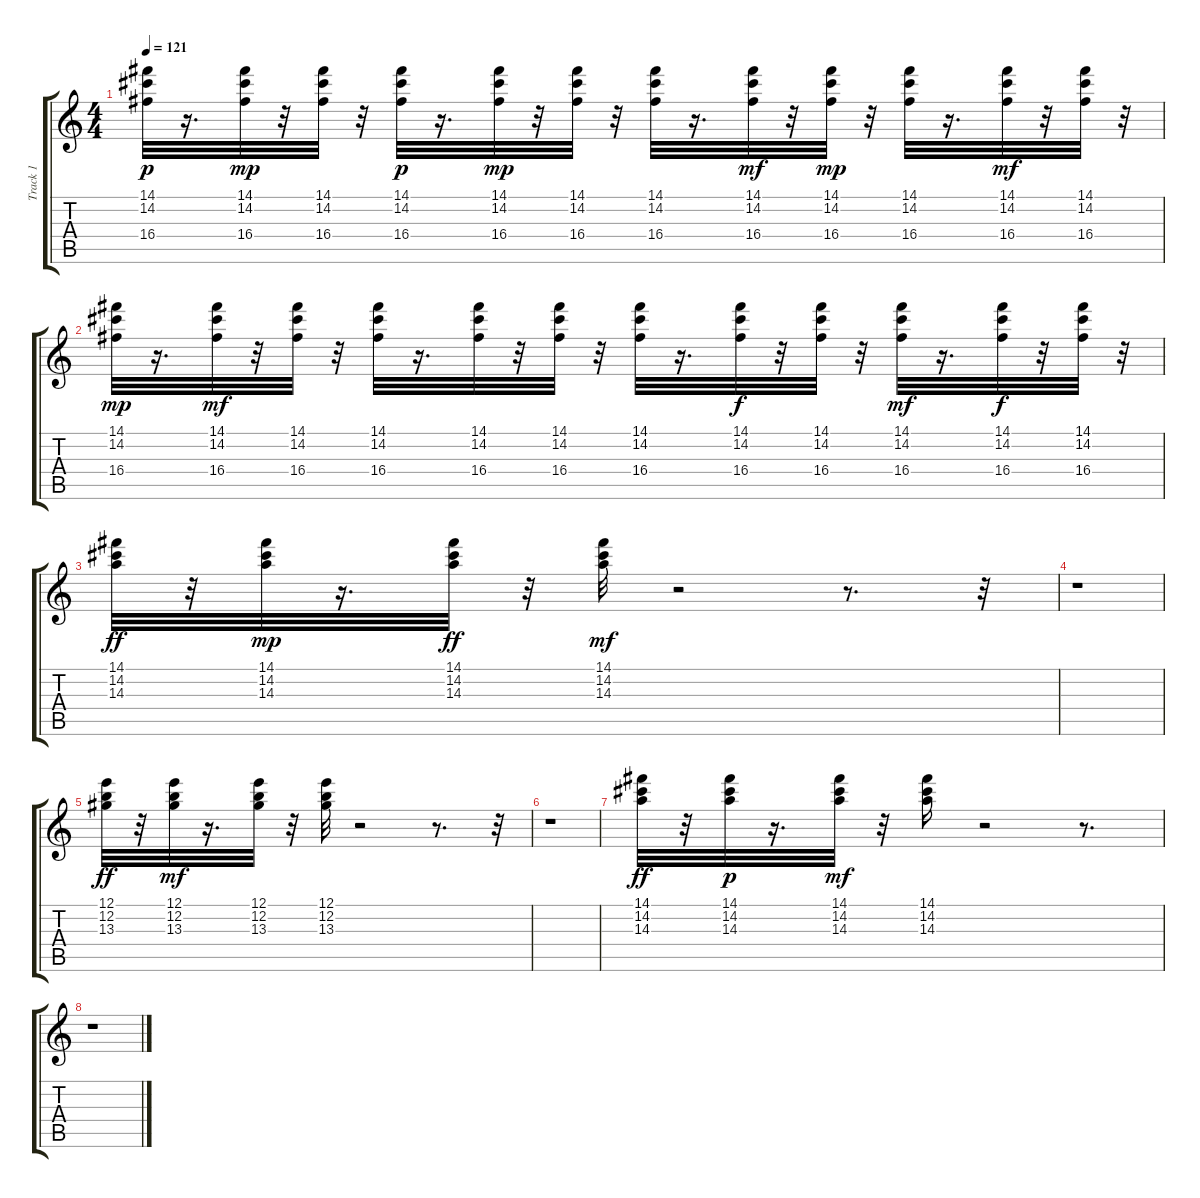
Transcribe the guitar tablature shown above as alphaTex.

\track ("Track 1" "Track 1") {instrument electricguitarclean}
\staff {score tabs}
\tuning (E4 B3 G3 D3 A2 E2) {hide}
\ts (4 4)
\tempo 121
\clef g2
\ks c
(14.1 14.2 16.4).32{dy p} r.16{d} (14.1 14.2 16.4).32{dy mp} r.32 (14.1 14.2 16.4).32 r.32 (14.1 14.2 16.4).32{dy p} r.16{d} (14.1 14.2 16.4).32{dy mp} r.32 (14.1 14.2 16.4).32 r.32 (14.1 14.2 16.4).32 r.16{d} (14.1 14.2 16.4).32{dy mf} r.32 (14.1 14.2 16.4).32{dy mp} r.32 (14.1 14.2 16.4).32 r.16{d} (14.1 14.2 16.4).32{dy mf} r.32 (14.1 14.2 16.4).32 r.32 |
(14.1 14.2 16.4).32{dy mp} r.16{d} (14.1 14.2 16.4).32{dy mf} r.32 (14.1 14.2 16.4).32 r.32 (14.1 14.2 16.4).32 r.16{d} (14.1 14.2 16.4).32 r.32 (14.1 14.2 16.4).32 r.32 (14.1 14.2 16.4).32 r.16{d} (14.1 14.2 16.4).32{dy f} r.32 (14.1 14.2 16.4).32 r.32 (14.1 14.2 16.4).32{dy mf} r.16{d} (14.1 14.2 16.4).32{dy f} r.32 (14.1 14.2 16.4).32 r.32 |
(14.1 14.2 14.3).32{dy ff} r.32 (14.1 14.2 14.3).32{dy mp} r.16{d} (14.1 14.2 14.3).32{dy ff} r.32 (14.1 14.2 14.3).32{dy mf} r.2 r.8{d} r.32 |
r.1 |
(12.1 12.2 13.3).32{dy ff} r.32 (12.1 12.2 13.3).32{dy mf} r.16{d} (12.1 12.2 13.3).32 r.32 (12.1 12.2 13.3).32 r.2 r.8{d} r.32 |
r.1 |
(14.1 14.2 14.3).32{dy ff} r.32 (14.1 14.2 14.3).32{dy p} r.16{d} (14.1 14.2 14.3).32{dy mf} r.32 (14.1 14.2 14.3).16 r.2 r.8{d} |
r.1
